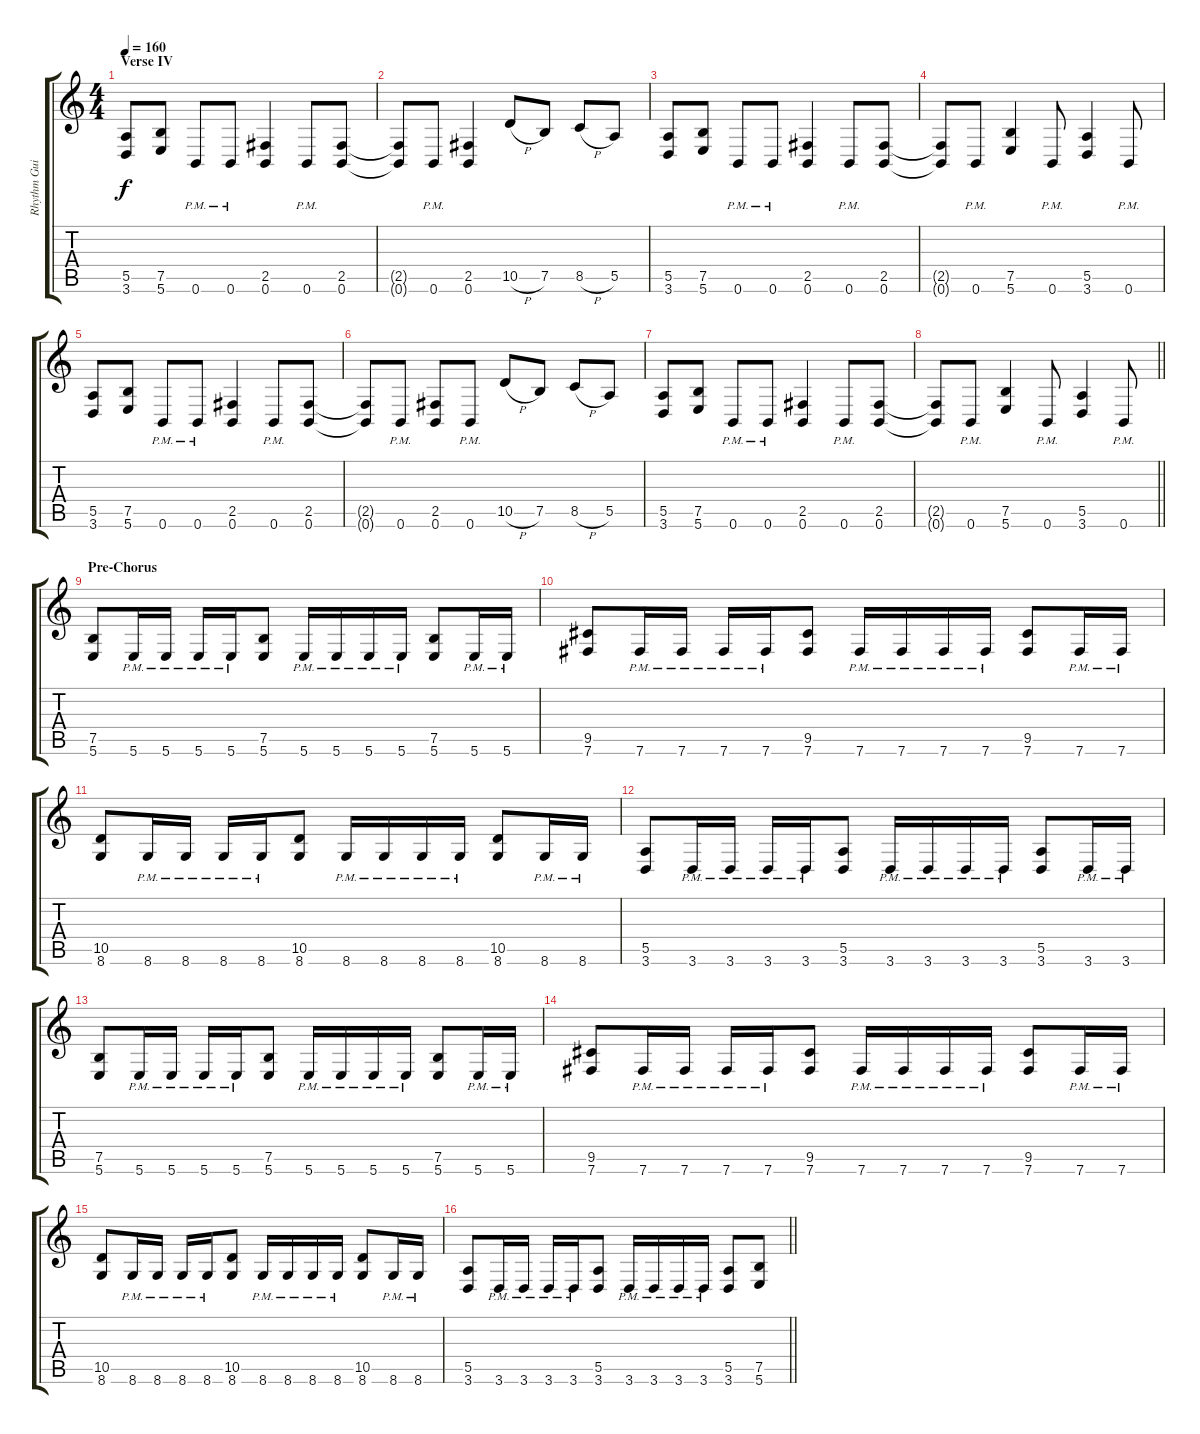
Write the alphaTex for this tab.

\track ("Rhythm Guitar" "Rhythm Gui") {instrument distortionguitar}
\staff {score tabs}
\tuning (B3 Gb3 D3 A2 E2 B1) {hide}
\ts (4 4)
\section ("" "Verse IV")
\tempo 160
\clef g2
\ks c
(5.5 3.6).8{dy f} (7.5 5.6).8 0.6{pm}.8 0.6{pm}.8 (2.5 0.6).4 0.6{pm}.8 (2.5 0.6).8 |
(2.5{t} 0.6{t}).8 0.6{pm}.8 (2.5 0.6).4 10.5{h}.8 7.5.8 8.5{h}.8 5.5.8 |
(5.5 3.6).8 (7.5 5.6).8 0.6{pm}.8 0.6{pm}.8 (2.5 0.6).4 0.6{pm}.8 (2.5 0.6).8 |
(2.5{t} 0.6{t}).8 0.6{pm}.8 (7.5 5.6).4 0.6{pm}.8 (5.5 3.6).4 0.6{pm}.8 |
(5.5 3.6).8 (7.5 5.6).8 0.6{pm}.8 0.6{pm}.8 (2.5 0.6).4 0.6{pm}.8 (2.5 0.6).8 |
(2.5{t} 0.6{t}).8 0.6{pm}.8 (2.5 0.6).8 0.6{pm}.8 10.5{h}.8 7.5.8 8.5{h}.8 5.5.8 |
(5.5 3.6).8 (7.5 5.6).8 0.6{pm}.8 0.6{pm}.8 (2.5 0.6).4 0.6{pm}.8 (2.5 0.6).8 |
\barLineRight lightlight
(2.5{t} 0.6{t}).8 0.6{pm}.8 (7.5 5.6).4 0.6{pm}.8 (5.5 3.6).4 0.6{pm}.8 |
\section ("" "Pre-Chorus")
(7.5 5.6).8 5.6{pm}.16 5.6{pm}.16 5.6{pm}.16 5.6{pm}.16 (7.5 5.6).8 5.6{pm}.16 5.6{pm}.16 5.6{pm}.16 5.6{pm}.16 (7.5 5.6).8 5.6{pm}.16 5.6{pm}.16 |
(9.5 7.6).8 7.6{pm}.16 7.6{pm}.16 7.6{pm}.16 7.6{pm}.16 (9.5 7.6).8 7.6{pm}.16 7.6{pm}.16 7.6{pm}.16 7.6{pm}.16 (9.5 7.6).8 7.6{pm}.16 7.6{pm}.16 |
(10.5 8.6).8 8.6{pm}.16 8.6{pm}.16 8.6{pm}.16 8.6{pm}.16 (10.5 8.6).8 8.6{pm}.16 8.6{pm}.16 8.6{pm}.16 8.6{pm}.16 (10.5 8.6).8 8.6{pm}.16 8.6{pm}.16 |
(5.5 3.6).8 3.6{pm}.16 3.6{pm}.16 3.6{pm}.16 3.6{pm}.16 (5.5 3.6).8 3.6{pm}.16 3.6{pm}.16 3.6{pm}.16 3.6{pm}.16 (5.5 3.6).8 3.6{pm}.16 3.6{pm}.16 |
(7.5 5.6).8 5.6{pm}.16 5.6{pm}.16 5.6{pm}.16 5.6{pm}.16 (7.5 5.6).8 5.6{pm}.16 5.6{pm}.16 5.6{pm}.16 5.6{pm}.16 (7.5 5.6).8 5.6{pm}.16 5.6{pm}.16 |
(9.5 7.6).8 7.6{pm}.16 7.6{pm}.16 7.6{pm}.16 7.6{pm}.16 (9.5 7.6).8 7.6{pm}.16 7.6{pm}.16 7.6{pm}.16 7.6{pm}.16 (9.5 7.6).8 7.6{pm}.16 7.6{pm}.16 |
(10.5 8.6).8 8.6{pm}.16 8.6{pm}.16 8.6{pm}.16 8.6{pm}.16 (10.5 8.6).8 8.6{pm}.16 8.6{pm}.16 8.6{pm}.16 8.6{pm}.16 (10.5 8.6).8 8.6{pm}.16 8.6{pm}.16 |
\barLineRight lightlight
(5.5 3.6).8 3.6{pm}.16 3.6{pm}.16 3.6{pm}.16 3.6{pm}.16 (5.5 3.6).8 3.6{pm}.16 3.6{pm}.16 3.6{pm}.16 3.6{pm}.16 (5.5 3.6).8 (7.5 5.6).8
